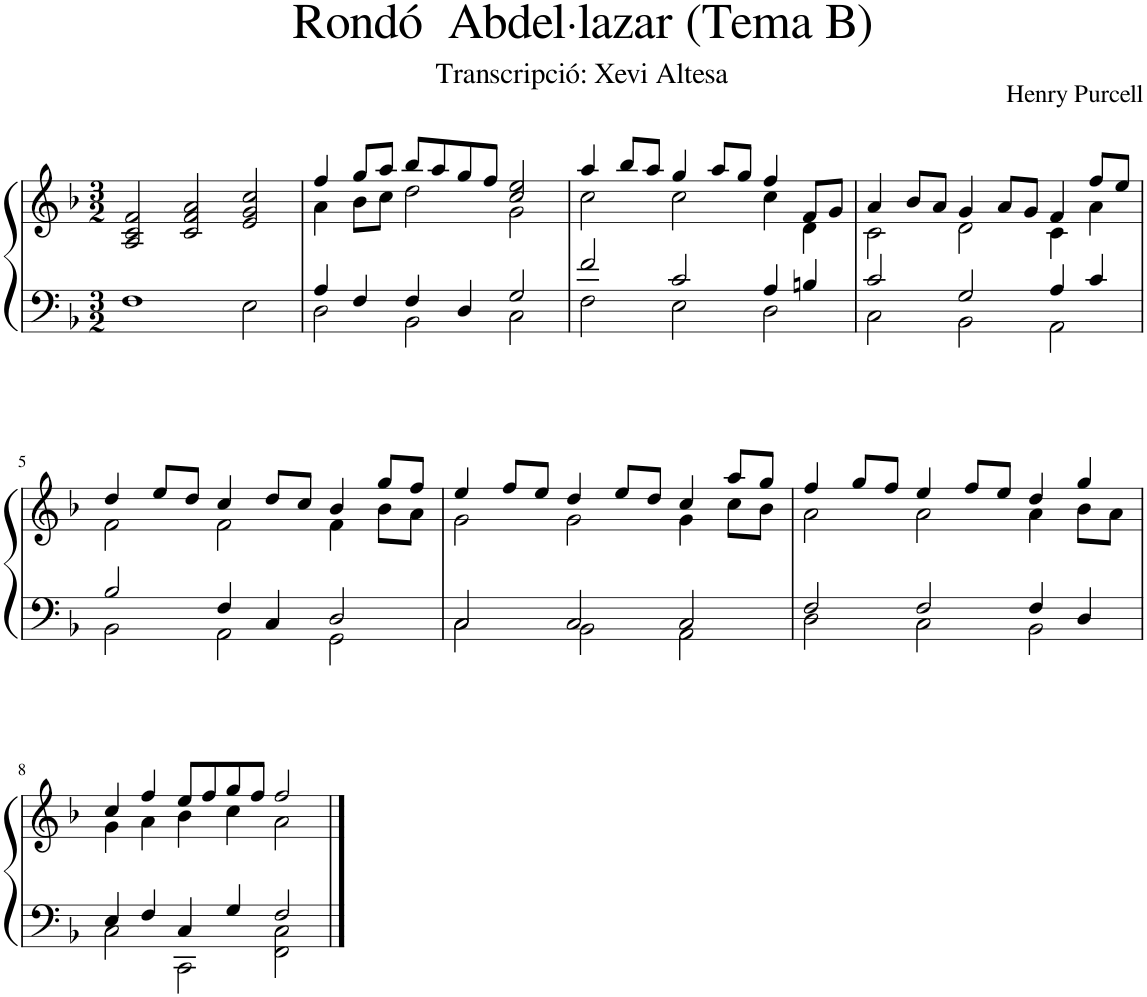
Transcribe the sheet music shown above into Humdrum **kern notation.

**kern	**kern
*part1	*part1
*staff2	*staff1
*I"Piano	*
*I'Pno.	*
*clefF4	*clefG2
*k[b-]	*k[b-]
*M3/2	*M3/2
=1	=1
1F	2A/ 2c/ 2f/
.	2c/ 2f/ 2a/
2E\	2e/ 2g/ 2cc/
=2	=2
*^	*^
4A/	2D\	4ff/	4a\
4F/	.	8gg/L	8b-\L
.	.	8aa/J	8cc\J
4F/	2BB-\	8bb-/L	2dd\
.	.	8aa/	.
4D/	.	8gg/	.
.	.	8ff/J	.
2G/	2C\	2cc/ 2ee/	2g\
=3	=3	=3	=3
2f/	2F\	4aa/	2cc\
.	.	8bb-/L	.
.	.	8aa/J	.
2c/	2E\	4gg/	2cc\
.	.	8aa/L	.
.	.	8gg/J	.
4A/	2D\	4ff/	4cc\
4Bn/	.	8f/L	4d\
.	.	8g/J	.
=4	=4	=4	=4
2c/	2C\	4a/	2c\
.	.	8b-/L	.
.	.	8a/J	.
2G/	2BB-\	4g/	2d\
.	.	8a/L	.
.	.	8g/J	.
4A/	2AA\	4f/	4c\
4c/	.	8ff/L	4a\
.	.	8ee/J	.
!!LO:LB:g=z	!!
=5	=5	=5	=5
2B-/	2BB-\	4dd/	2f\
.	.	8ee/L	.
.	.	8dd/J	.
4F/	2AA\	4cc/	2f\
4C/	.	8dd/L	.
.	.	8cc/J	.
2D/	2GG\	4b-/	4f\
.	.	8gg/L	8b-\L
.	.	8ff/J	8a\J
=6	=6	=6	=6
2C/	2C\	4ee/	2g\
.	.	8ff/L	.
.	.	8ee/J	.
2C/	2BB-\	4dd/	2g\
.	.	8ee/L	.
.	.	8dd/J	.
2C/	2AA\	4cc/	4g\
.	.	8aa/L	8cc\L
.	.	8gg/J	8b-\J
=7	=7	=7	=7
2F/	2D\	4ff/	2a\
.	.	8gg/L	.
.	.	8ff/J	.
2F/	2C\	4ee/	2a\
.	.	8ff/L	.
.	.	8ee/J	.
4F/	2BB-\	4dd/	4a\
4D/	.	4gg/	8b-\L
.	.	.	8a\J
!!LO:LB:g=z	!!
=8	=8	=8	=8
4E/	2C\	4cc/	4g\
4F/	.	4ff/	4a\
4C/	2CC\	8ee/L	4b-\
.	.	8ff/	.
4G/	.	8gg/	4cc\
.	.	8ff/J	.
2F/	2FF\ 2C\	2ff/	2a\
*v	*v	*	*
*	*v	*v
==	==
*-	*-
